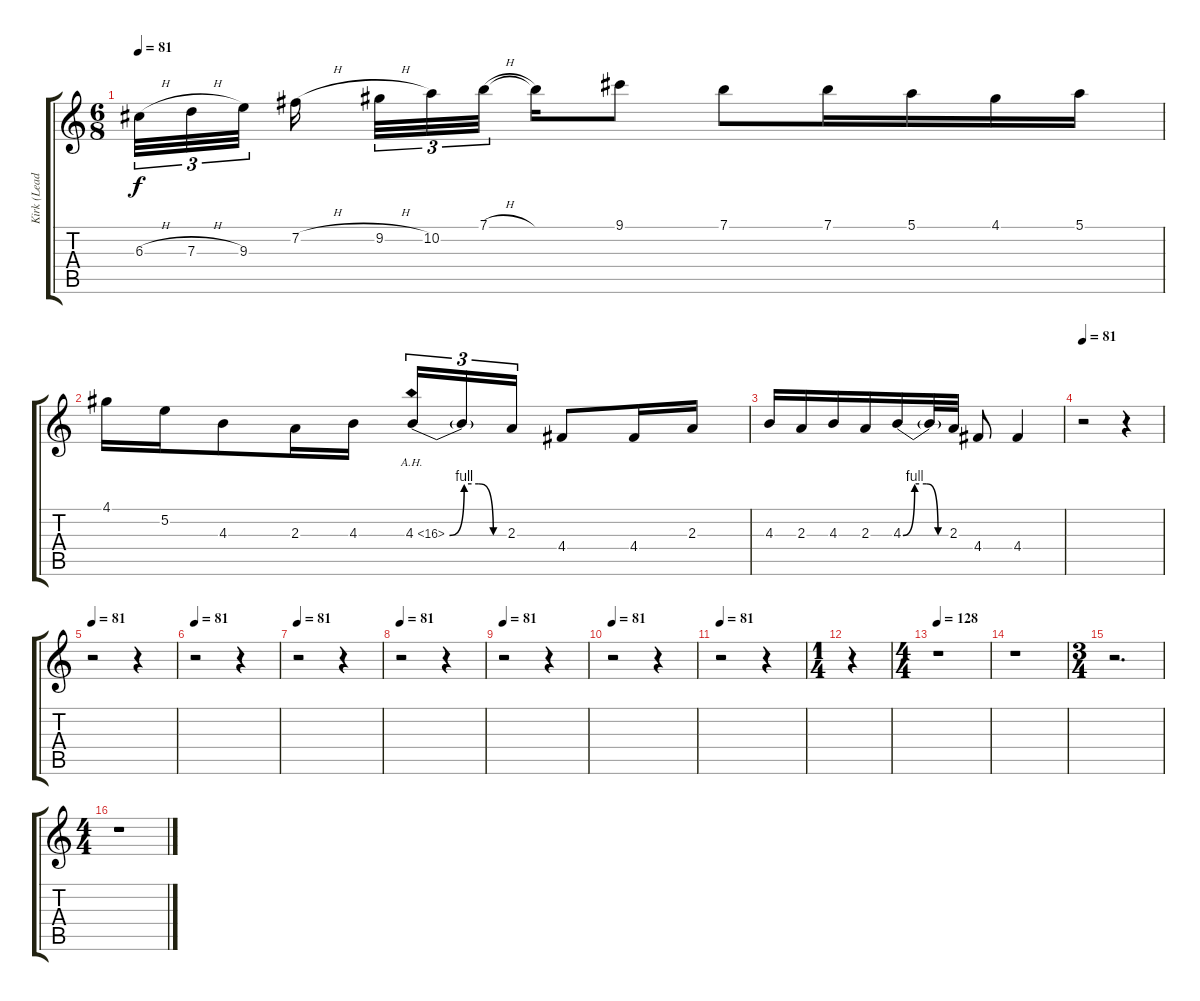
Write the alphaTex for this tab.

\track ("Kirk (Lead Guitar)" "Kirk (Lead") {instrument distortionguitar}
\staff {score tabs}
\tuning (E4 B3 G3 D3 A2 E2) {hide}
\ts (6 8)
\tempo 81
\clef g2
\ks c
6.3{h}.32{tu (3 2) dy f} 7.3{h}.32{tu (3 2)} 9.3.32{tu (3 2) beam splitsecondary} 7.2{h}.16{beam splitsecondary} 9.2{h}.32{tu (3 2)} 10.2.32{tu (3 2)} 7.1{h}.32{tu (3 2) beam splitsecondary} 7.1{t}.16 9.1.8 7.1.8 7.1.16 5.1.16 4.1.16 5.1.16 |
4.1.16 5.2.16 4.3.8 2.3.16 4.3.16 4.3{be (custom 0 0 15 4 30 4 45 0 60 0) ah 12}.16{tu (3 2)} 4.3{t}.16{tu (3 2)} 2.3.16{tu (3 2)} 4.4.8 4.4.16 2.3.16 |
4.3.16 2.3.16 4.3.16 2.3.16 4.3{be (custom 0 0 15 4 30 4 45 0 60 0)}.16 4.3{t}.32 2.3.32 4.4.8 4.4.4 |
\tempo 81
r.2 r.4 |
\tempo 81
r.2 r.4 |
\tempo 81
r.2 r.4 |
\tempo 81
r.2 r.4 |
\tempo 81
r.2 r.4 |
\tempo 81
r.2 r.4 |
\tempo 81
r.2 r.4 |
\tempo 81
r.2 r.4 |
\ts (1 4)
r.4 |
\ts (4 4)
\tempo 128
r.1 |
r.1 |
\ts (3 4)
r.2{d} |
\ts (4 4)
r.1
